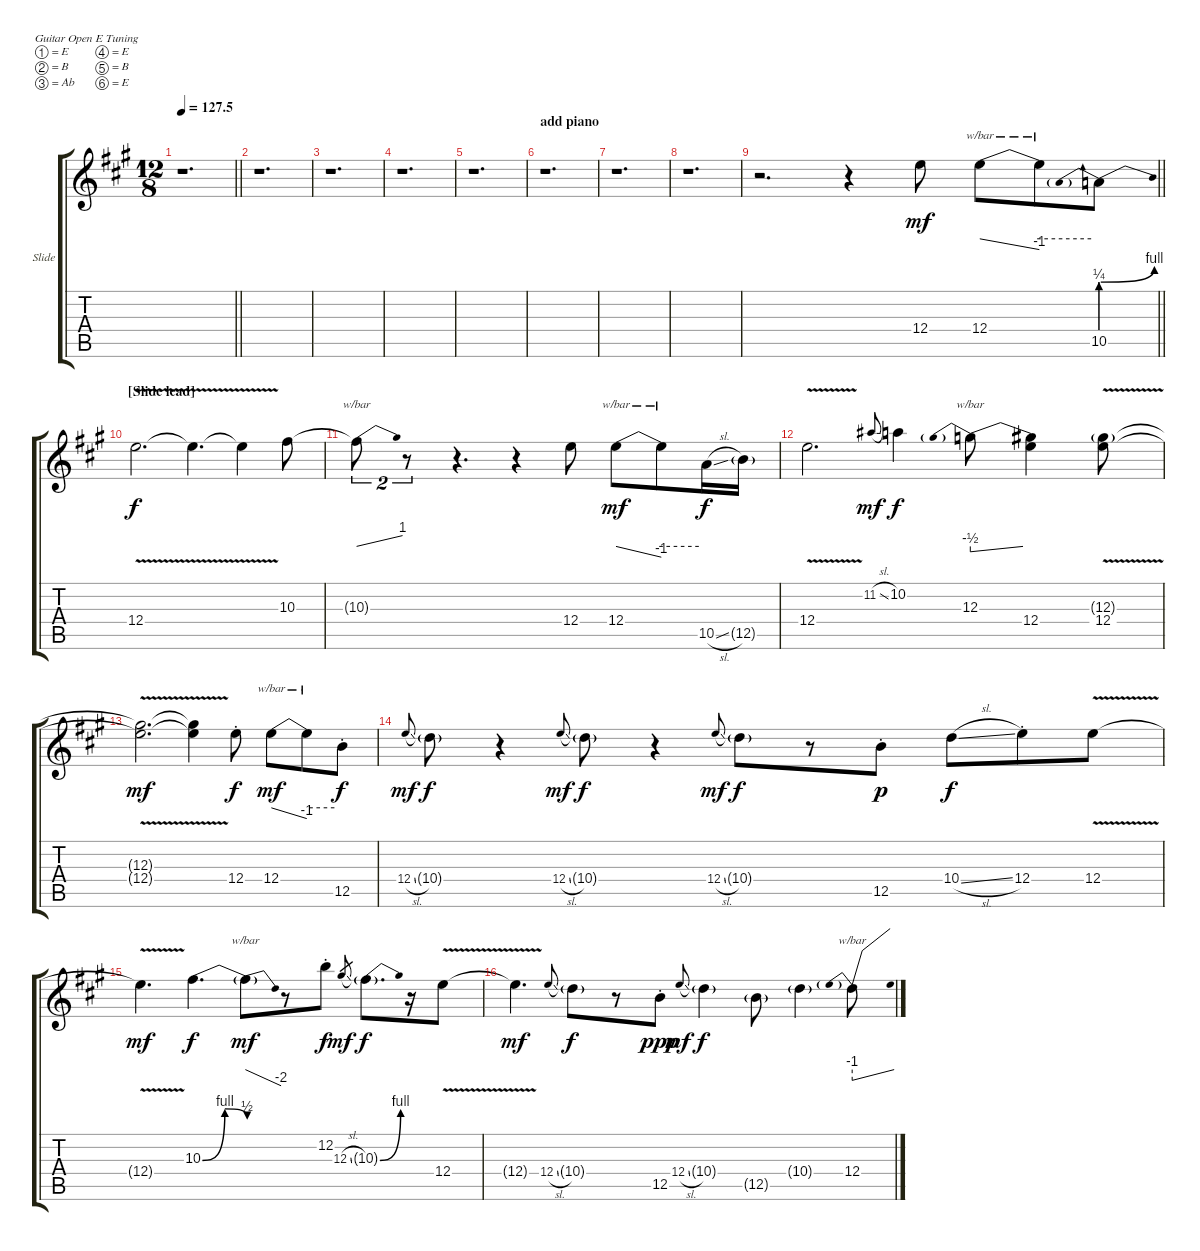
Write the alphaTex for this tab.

\bracketExtendMode groupsimilarinstruments
\firstSystemTrackNameOrientation horizontal
\otherSystemsTrackNameOrientation horizontal
\track ("Slide Guitar- Open E Tuning" "Slide") {instrument overdrivenguitar}
\staff {score tabs}
\tuning (E4 B3 Ab3 E3 B2 E2)
\ts (12 8)
\beaming (8 3 3 3 3)
\tempo
127.5
\accidentals auto
\clef g2
\ottava regular
\simile none
\barLineRight lightlight
\ks a
r.1{d dy mf instrument overdrivenguitar} |
r.1{d} |
r.1{d} |
r.1{d} |
r.1{d} |
\section ("" "add piano")
r.1{d} |
r.1{d} |
r.1{d} |
\barLineRight lightlight
r.2{d} r.4 12.4.8 12.4.8{tbe (dive default 57 0 60 -4)} 12.4{t}.8{tbe (hold default 0 0 60 0)} 10.5{be (prebendbend 0 1 26.4 4)}.8 |
\section ("" "[Slide lead]")
12.4{v}.2{d dy f} 12.4{v t}.4{d} 12.4{t}.4 10.3.8 |
10.3{t}.8{tu (2 3) tbe (dive default 0.6 0 56.4 4)} r.8{tu (2 3)} r.4{d} r.4 12.4.8 12.4.8{tbe (dive default 59.4 0 60 -4) dy mf} 12.4{t}.8{tbe (hold default 0 0 60 0)} 10.5{sl}.16{dy f} 12.5{g}.16 |
12.4{v}.2{d} 11.2{sl}.8{gr onbeat dy mf} 10.2.4{dy f} 12.3.8{tbe (predivedive default 0 -2 20.4 0)} (12.3{t} 12.4).4 (12.3{v g} 12.4{v}).8 |
(12.3{v t} 12.4{v t}).2{d dy mf} (12.3{t} 12.4{t}).4 12.4{st}.8{dy f} 12.4.8{tbe (dive default 59.4 0 60 -4) dy mf} 12.4{t}.8{tbe (hold default 0 0 60 0)} 12.5{st}.8{dy f} |
12.4{sl}.8{gr onbeat dy mf} 10.4{g}.8{dy f} r.4 12.4{sl}.8{gr onbeat dy mf} 10.4{g}.8{dy f} r.4 12.4{sl}.8{gr onbeat dy mf} 10.4{g}.8{dy f} r.8 12.5{st}.8{dy p} 10.4{sl}.8{dy f} 12.4{st}.8 12.4{v}.8 |
12.4{v t}.4{d dy mf} 10.3{be (bendrelease 29.4 0 37.199999999999996 4 55.199999999999996 4 60 2)}.4{d dy f} 10.3{be (hold 0 0 60 0) t}.8{tbe (dive default 0 0 60 -8) dy mf} r.8 12.2{st}.8{dy f} 12.3{sl}.8{gr dy mf} 10.3{be (bend 55.8 0 59.4 4) g}.8{d dy f} r.16 12.4{v}.8 |
12.4{v t}.4{d dy mf} 12.4{sl}.8{gr onbeat} 10.4{g}.8{dy f} r.8 12.5{st}.8{dy ppp} 12.4{sl}.8{gr onbeat dy mf} 10.4{g}.4{dy f} 12.5{g}.8 10.4{g}.4 12.4.8{tbe (predivedive default 0 -4 21.599999999999998 0)}
